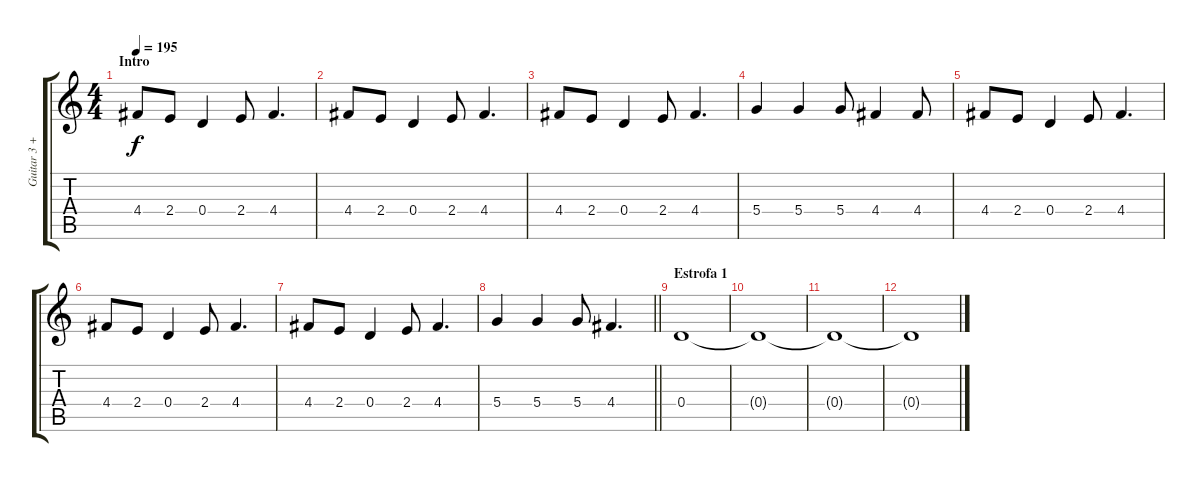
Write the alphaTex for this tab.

\track ("Guitar 3 + Harmonicos" "Guitar 3 +") {instrument distortionguitar}
\staff {score tabs}
\tuning (E4 B3 G3 D3 A2 E2) {hide}
\ts (4 4)
\section ("" "Intro")
\tempo 195
\clef g2
\ks c
4.4.8{dy f instrument distortionguitar} 2.4.8 0.4.4 2.4.8 4.4.4{d} |
4.4.8 2.4.8 0.4.4 2.4.8 4.4.4{d} |
4.4.8 2.4.8 0.4.4 2.4.8 4.4.4{d} |
5.4.4 5.4.4 5.4.8 4.4.4 4.4.8 |
4.4.8 2.4.8 0.4.4 2.4.8 4.4.4{d} |
4.4.8 2.4.8 0.4.4 2.4.8 4.4.4{d} |
4.4.8 2.4.8 0.4.4 2.4.8 4.4.4{d} |
\barLineRight lightlight
5.4.4 5.4.4 5.4.8 4.4.4{d} |
\section ("" "Estrofa 1")
0.4.1 |
0.4{t}.1 |
0.4{t}.1 |
0.4{t}.1
